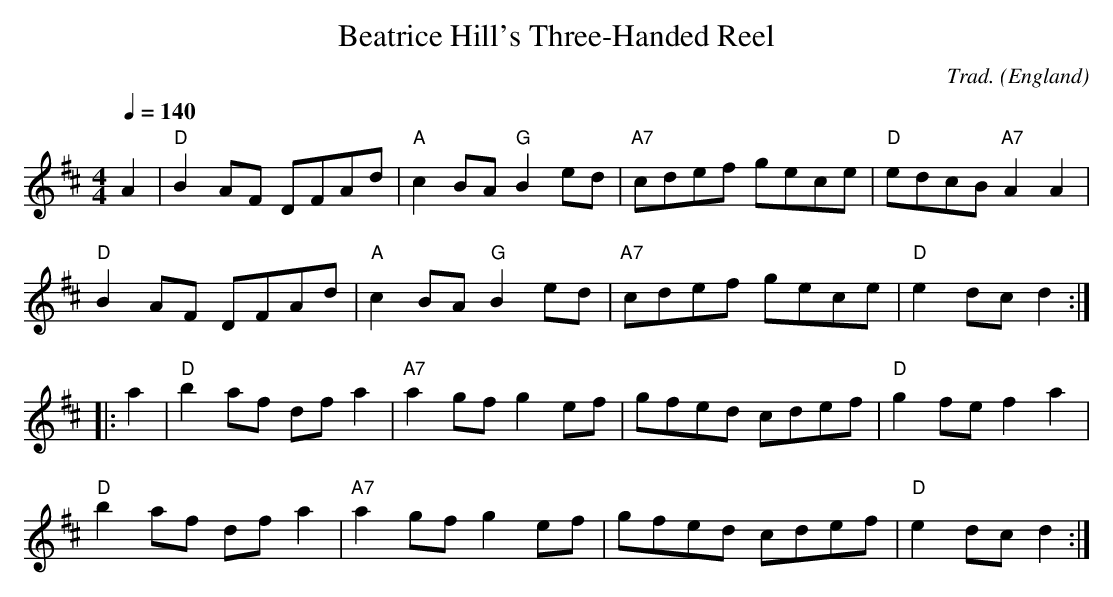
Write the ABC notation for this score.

X:1
T:Beatrice Hill's Three-Handed Reel
C:Trad.
O:England
M:4/4
L:1/8
Q:1/4=140
K:D
A2|"D"B2AF DFAd|"A"c2BA "G"B2ed|"A7"cdef gece|"D"edcB "A7"A2A2|
"D"B2AF DFAd|"A"c2BA "G"B2ed|"A7"cdef gece|"D"e2dc d2:|
|:a2|"D"b2af dfa2|"A7"a2gf g2ef|gfed cdef|"D"g2fe f2a2|
"D"b2af dfa2|"A7"a2gf g2ef|gfed cdef|"D"e2dc d2:|
